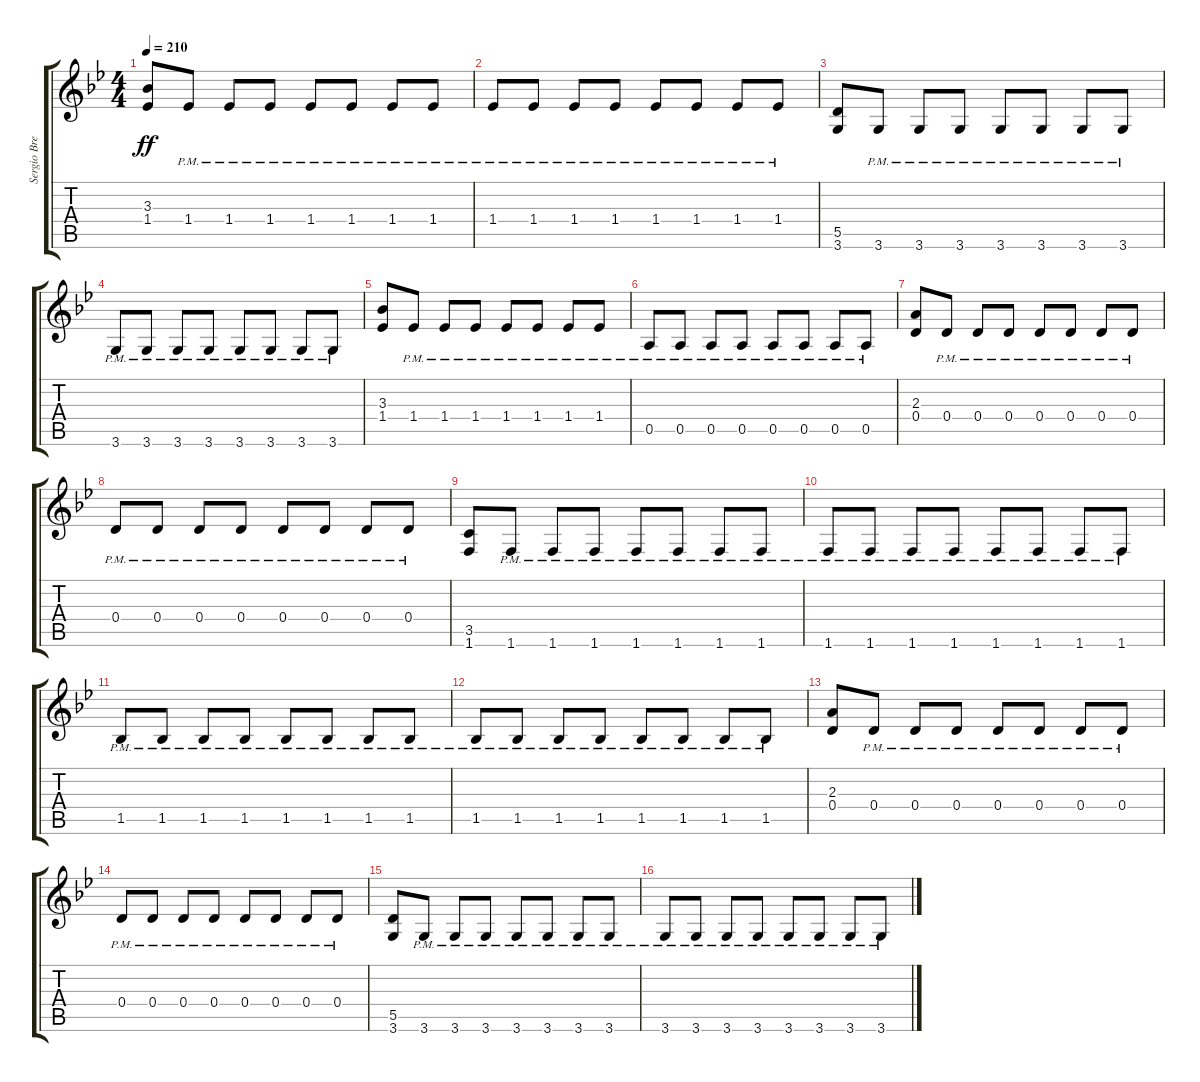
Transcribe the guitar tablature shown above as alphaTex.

\track ("Sergio Bredichevsky" "Sergio Bre") {instrument overdrivenguitar}
\staff {score tabs}
\tuning (E4 B3 G3 D3 A2 E2) {hide}
\ts (4 4)
\tempo 210
\clef g2
\ks gminor
(3.3 1.4).8{dy ff} 1.4{pm}.8 1.4{pm}.8 1.4{pm}.8 1.4{pm}.8 1.4{pm}.8 1.4{pm}.8 1.4{pm}.8 |
1.4{pm}.8 1.4{pm}.8 1.4{pm}.8 1.4{pm}.8 1.4{pm}.8 1.4{pm}.8 1.4{pm}.8 1.4{pm}.8 |
(5.5 3.6).8 3.6{pm}.8 3.6{pm}.8 3.6{pm}.8 3.6{pm}.8 3.6{pm}.8 3.6{pm}.8 3.6{pm}.8 |
3.6{pm}.8 3.6{pm}.8 3.6{pm}.8 3.6{pm}.8 3.6{pm}.8 3.6{pm}.8 3.6{pm}.8 3.6{pm}.8 |
(3.3 1.4).8 1.4{pm}.8 1.4{pm}.8 1.4{pm}.8 1.4{pm}.8 1.4{pm}.8 1.4{pm}.8 1.4{pm}.8 |
0.5{pm}.8 0.5{pm}.8 0.5{pm}.8 0.5{pm}.8 0.5{pm}.8 0.5{pm}.8 0.5{pm}.8 0.5{pm}.8 |
(2.3 0.4).8 0.4{pm}.8 0.4{pm}.8 0.4{pm}.8 0.4{pm}.8 0.4{pm}.8 0.4{pm}.8 0.4{pm}.8 |
0.4{pm}.8 0.4{pm}.8 0.4{pm}.8 0.4{pm}.8 0.4{pm}.8 0.4{pm}.8 0.4{pm}.8 0.4{pm}.8 |
(3.5 1.6).8 1.6{pm}.8 1.6{pm}.8 1.6{pm}.8 1.6{pm}.8 1.6{pm}.8 1.6{pm}.8 1.6{pm}.8 |
1.6{pm}.8 1.6{pm}.8 1.6{pm}.8 1.6{pm}.8 1.6{pm}.8 1.6{pm}.8 1.6{pm}.8 1.6{pm}.8 |
1.5{pm}.8 1.5{pm}.8 1.5{pm}.8 1.5{pm}.8 1.5{pm}.8 1.5{pm}.8 1.5{pm}.8 1.5{pm}.8 |
1.5{pm}.8 1.5{pm}.8 1.5{pm}.8 1.5{pm}.8 1.5{pm}.8 1.5{pm}.8 1.5{pm}.8 1.5{pm}.8 |
(2.3 0.4).8 0.4{pm}.8 0.4{pm}.8 0.4{pm}.8 0.4{pm}.8 0.4{pm}.8 0.4{pm}.8 0.4{pm}.8 |
0.4{pm}.8 0.4{pm}.8 0.4{pm}.8 0.4{pm}.8 0.4{pm}.8 0.4{pm}.8 0.4{pm}.8 0.4{pm}.8 |
(5.5 3.6).8 3.6{pm}.8 3.6{pm}.8 3.6{pm}.8 3.6{pm}.8 3.6{pm}.8 3.6{pm}.8 3.6{pm}.8 |
3.6{pm}.8 3.6{pm}.8 3.6{pm}.8 3.6{pm}.8 3.6{pm}.8 3.6{pm}.8 3.6{pm}.8 3.6{pm}.8
